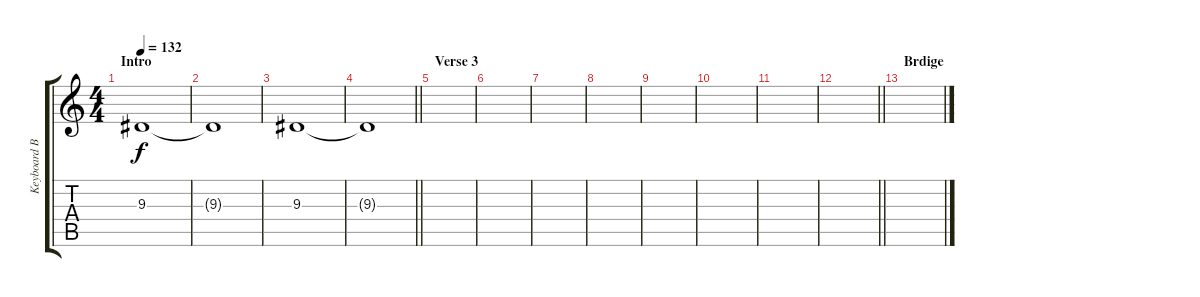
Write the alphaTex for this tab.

\track ("Keyboard Bells" "Keyboard B") {instrument tubularbells}
\staff {score tabs}
\tuning (Eb4 Bb3 Gb3 Db3 Ab2 Eb2) {hide}
\ts (4 4)
\section ("" "Intro")
\tempo 132
\clef g2
\ks c
9.3.1{dy f} |
9.3{t}.1 |
9.3.1 |
\barLineRight lightlight
9.3{t}.1 |
\section ("" "Verse 3")
|
|
|
|
|
|
|
\barLineRight lightlight
|
\section ("" "Brdige")
